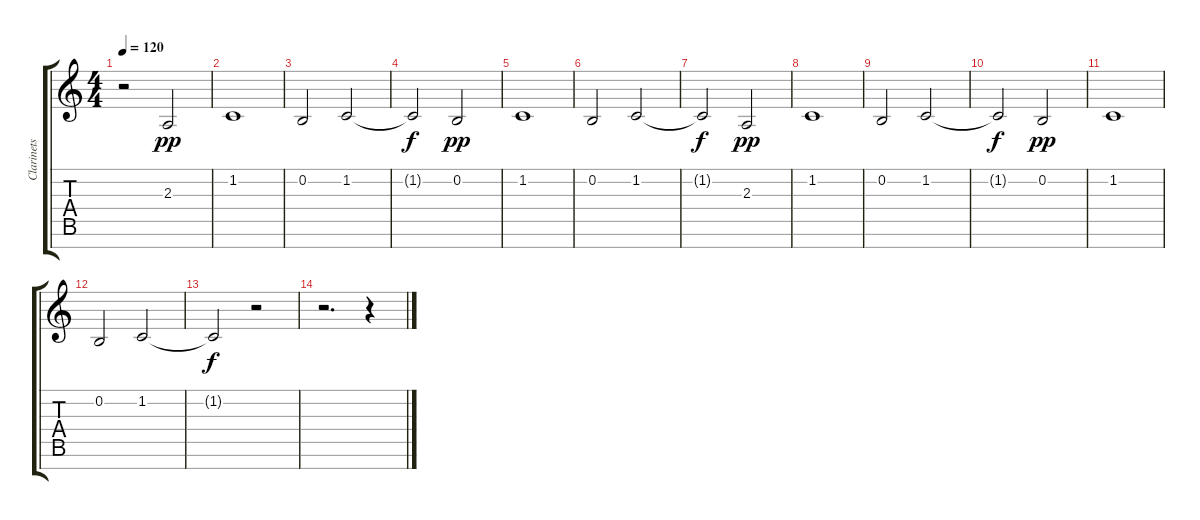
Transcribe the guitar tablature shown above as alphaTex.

\track ("Clarinets" "Clarinets") {instrument clarinet}
\staff {score tabs}
\tuning (E4 B3 G3 D3 A2 E2 B1) {hide}
\ts (4 4)
\tempo 120
\clef g2
\ks c
r.2{dy pp} 2.3.2 |
1.2.1 |
0.2.2 1.2.2 |
1.2{t}.2{dy f} 0.2.2{dy pp} |
1.2.1 |
0.2.2 1.2.2 |
1.2{t}.2{dy f} 2.3.2{dy pp} |
1.2.1 |
0.2.2 1.2.2 |
1.2{t}.2{dy f} 0.2.2{dy pp} |
1.2.1 |
0.2.2 1.2.2 |
1.2{t}.2{dy f} r.2 |
r.2{d} r.4
